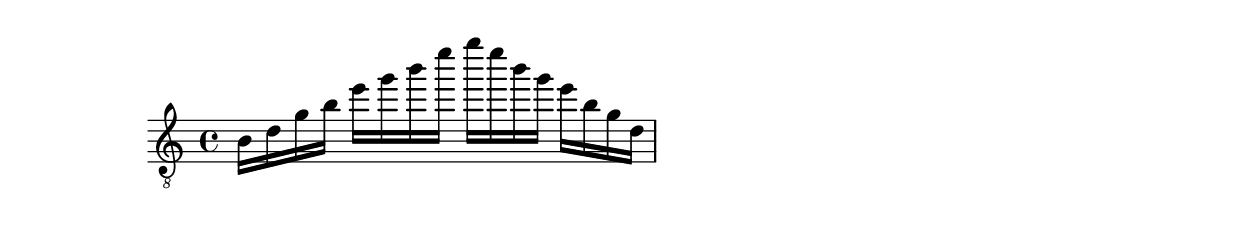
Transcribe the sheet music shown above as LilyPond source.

\relative {
\clef "treble_8"
b16 d g b e
g16
b16 e g e b g
e16 b g d
}
